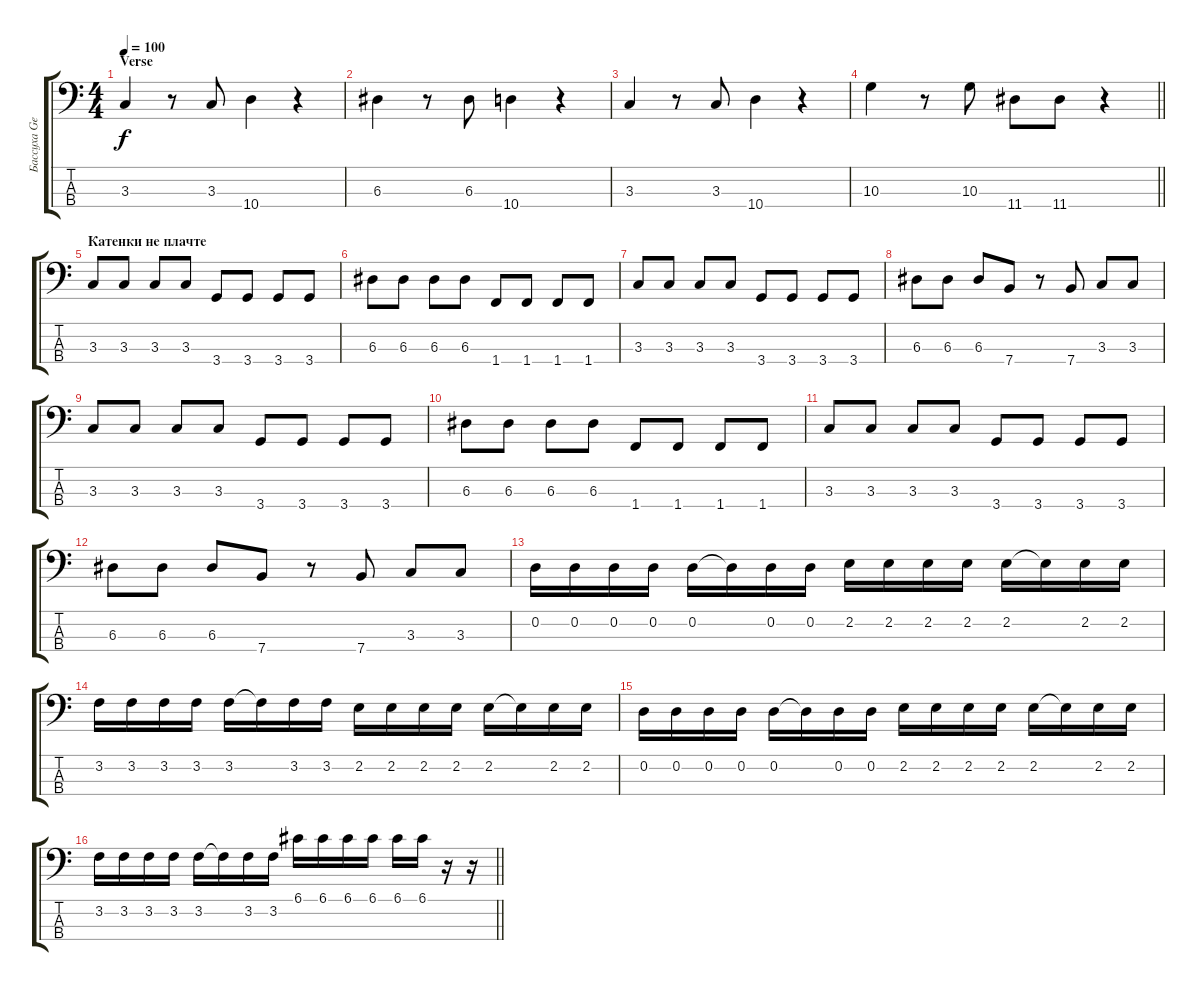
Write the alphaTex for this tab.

\track ("Бассуха George " "Бассуха Ge") {instrument electricbasspick}
\staff {score tabs}
\tuning (G2 D2 A1 E1) {hide}
\ts (4 4)
\section ("" "Verse")
\tempo 100
\clef f4
\ks c
3.3.4{dy f} r.8 3.3.8 10.4.4 r.4 |
6.3.4 r.8 6.3.8 10.4.4 r.4 |
3.3.4 r.8 3.3.8 10.4.4 r.4 |
\barLineRight lightlight
10.3.4 r.8 10.3.8 11.4.8 11.4.8 r.4 |
\section ("" "Катенки не плачте")
3.3.8 3.3.8 3.3.8 3.3.8 3.4.8 3.4.8 3.4.8 3.4.8 |
6.3.8 6.3.8 6.3.8 6.3.8 1.4.8 1.4.8 1.4.8 1.4.8 |
3.3.8 3.3.8 3.3.8 3.3.8 3.4.8 3.4.8 3.4.8 3.4.8 |
6.3.8 6.3.8 6.3.8 7.4.8 r.8 7.4.8 3.3.8 3.3.8 |
3.3.8 3.3.8 3.3.8 3.3.8 3.4.8 3.4.8 3.4.8 3.4.8 |
6.3.8 6.3.8 6.3.8 6.3.8 1.4.8 1.4.8 1.4.8 1.4.8 |
3.3.8 3.3.8 3.3.8 3.3.8 3.4.8 3.4.8 3.4.8 3.4.8 |
6.3.8 6.3.8 6.3.8 7.4.8 r.8 7.4.8 3.3.8 3.3.8 |
0.2.16 0.2.16 0.2.16 0.2.16 0.2.16 0.2{t}.16 0.2.16 0.2.16 2.2.16 2.2.16 2.2.16 2.2.16 2.2.16 2.2{t}.16 2.2.16 2.2.16 |
3.2.16 3.2.16 3.2.16 3.2.16 3.2.16 3.2{t}.16 3.2.16 3.2.16 2.2.16 2.2.16 2.2.16 2.2.16 2.2.16 2.2{t}.16 2.2.16 2.2.16 |
0.2.16 0.2.16 0.2.16 0.2.16 0.2.16 0.2{t}.16 0.2.16 0.2.16 2.2.16 2.2.16 2.2.16 2.2.16 2.2.16 2.2{t}.16 2.2.16 2.2.16 |
\barLineRight lightlight
3.2.16 3.2.16 3.2.16 3.2.16 3.2.16 3.2{t}.16 3.2.16 3.2.16 6.1.16 6.1.16 6.1.16 6.1.16 6.1.16 6.1.16 r.16 r.16
